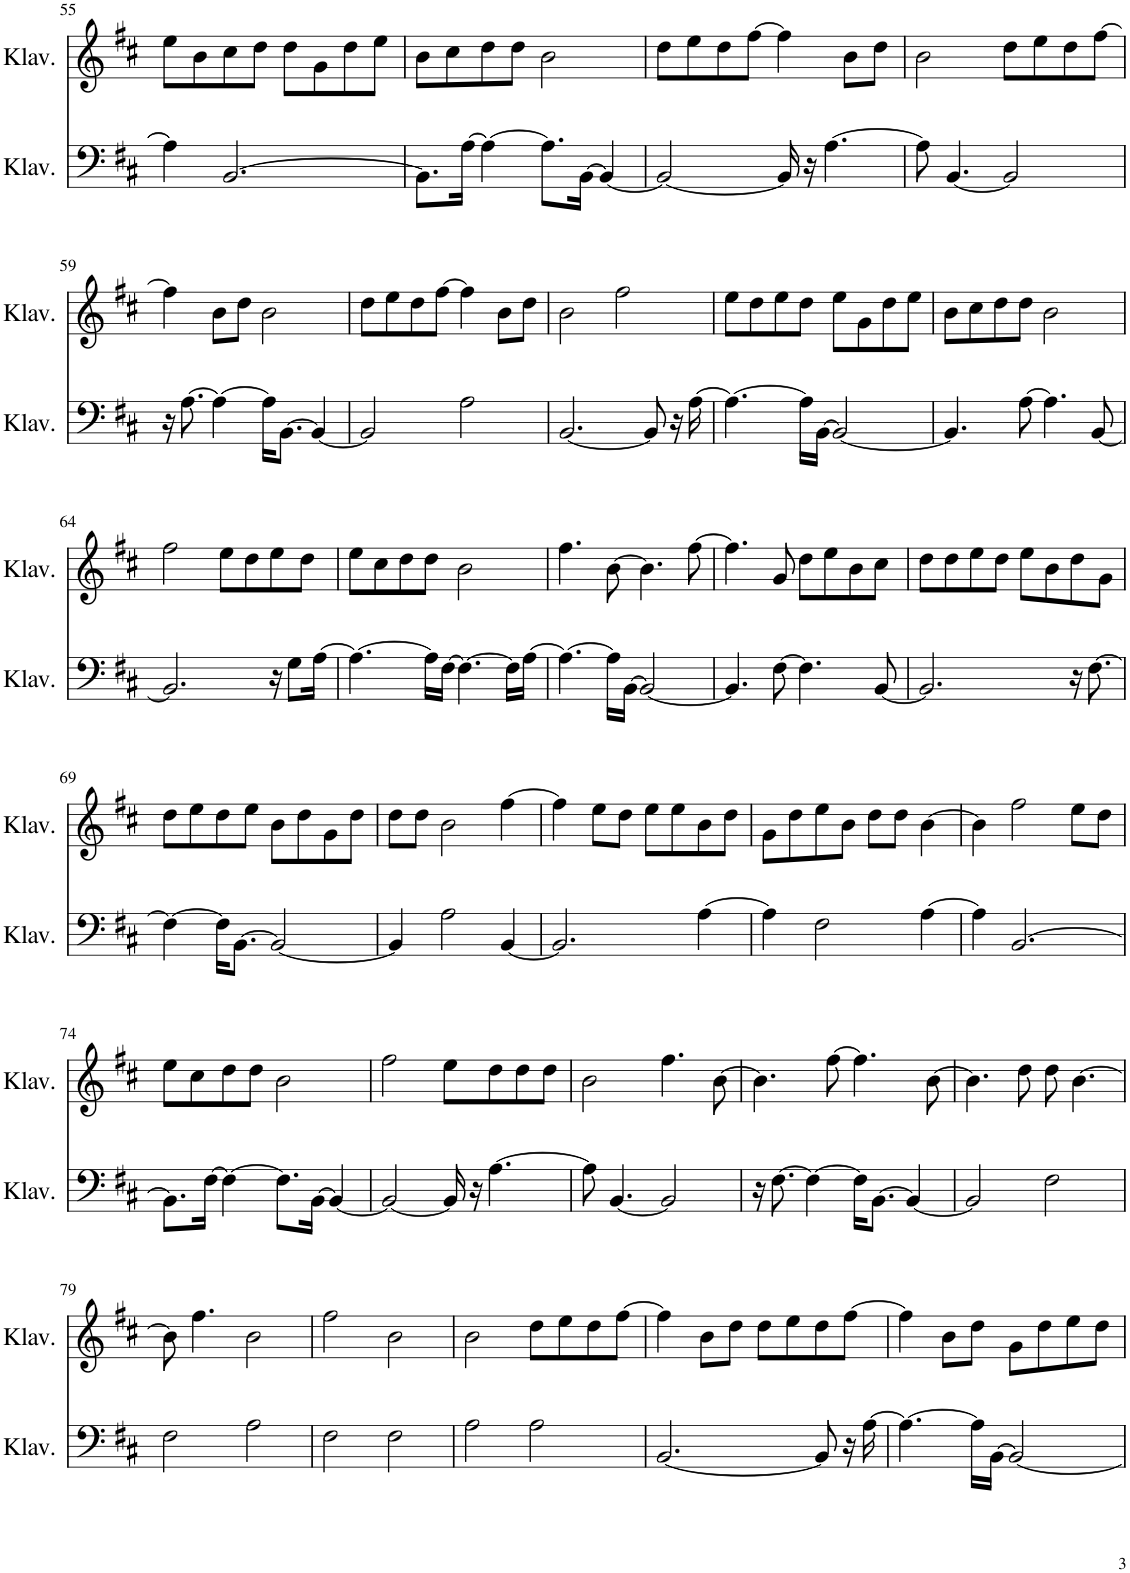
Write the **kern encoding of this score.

**kern	**kern
*part2	*part1
*staff2	*staff1
*I"Klavier	*I"Klavier
*I'Klav.	*I'Klav.
!!LO:PB:g=z
*clefF4	*clefG2
*k[f#c#]	*k[f#c#]
*M4/4	*M4/4
=55	=55
4A\]	8ee\L
.	8b\
[2.BB/	8cc#\
.	8dd\J
.	8dd\L
.	8g\
.	8dd\
.	8ee\J
=56	=56
8.BB\L]	8b\L
.	8cc#\
[16A\Jk	.
4A\_	8dd\
.	8dd\J
8.A\L]	2b\
[16BB\Jk	.
4BB/_	.
=57	=57
2BB/_	8dd\L
.	8ee\
.	8dd\
.	[8ff#\J
16BB/]	4ff#\]
16r	.
[4.A\	.
.	8b\L
.	8dd\J
=58	=58
8A\]	2b\
[4.BB/	.
2BB/]	8dd\L
.	8ee\
.	8dd\
.	[8ff#\J
!!LO:LB:g=z
=59	=59
16r	4ff#\]
[8.A\	.
4A\_	8b\L
.	8dd\J
16A\KL]	2b\
[8.BB\J	.
4BB/_	.
=60	=60
2BB/]	8dd\L
.	8ee\
.	8dd\
.	[8ff#\J
2A\	4ff#\]
.	8b\L
.	8dd\J
=61	=61
[2.BB/	2b\
.	2ff#\
8BB/]	.
16r	.
[16A\	.
=62	=62
4.A\_	8ee\L
.	8dd\
.	8ee\
16A\LL]	8dd\J
[16BB\JJ	.
2BB/_	8ee\L
.	8g\
.	8dd\
.	8ee\J
=63	=63
4.BB/]	8b\L
.	8cc#\
.	8dd\
[8A\	8dd\J
4.A\]	2b\
[8BB/	.
!!LO:LB:g=z
=64	=64
2.BB/]	2ff#\
.	8ee\L
.	8dd\
16r	8ee\
8G\L	.
.	8dd\J
[16A\Jk	.
=65	=65
4.A\_	8ee\L
.	8cc#\
.	8dd\
16A\LL]	8dd\J
[16F#\JJ	.
4.F#\_	2b\
16F#\LL]	.
[16A\JJ	.
=66	=66
4.A\_	4.ff#\
16A\LL]	[8b\
[16BB\JJ	.
2BB/_	4.b\]
.	[8ff#\
=67	=67
4.BB/]	4.ff#\]
[8F#\	8g/
4.F#\]	8dd\L
.	8ee\
.	8b\
[8BB/	8cc#\J
=68	=68
2.BB/]	8dd\L
.	8dd\
.	8ee\
.	8dd\J
.	8ee\L
.	8b\
16r	8dd\
[8.F#\	.
.	8g\J
!!LO:LB:g=z
=69	=69
4F#\_	8dd\L
.	8ee\
16F#\KL]	8dd\
[8.BB\J	.
.	8ee\J
2BB/_	8b\L
.	8dd\
.	8g\
.	8dd\J
=70	=70
4BB/]	8dd\L
.	8dd\J
2A\	2b\
[4BB/	[4ff#\
=71	=71
2.BB/]	4ff#\]
.	8ee\L
.	8dd\J
.	8ee\L
.	8ee\
[4A\	8b\
.	8dd\J
=72	=72
4A\]	8g\L
.	8dd\
2F#\	8ee\
.	8b\J
.	8dd\L
.	8dd\J
[4A\	[4b\
=73	=73
4A\]	4b\]
[2.BB/	2ff#\
.	8ee\L
.	8dd\J
!!LO:LB:g=z
=74	=74
8.BB\L]	8ee\L
.	8cc#\
[16F#\Jk	.
4F#\_	8dd\
.	8dd\J
8.F#\L]	2b\
[16BB\Jk	.
4BB/_	.
=75	=75
2BB/_	2ff#\
16BB/]	8ee\L
16r	.
[4.A\	8dd\
.	8dd\
.	8dd\J
=76	=76
8A\]	2b\
[4.BB/	.
2BB/]	4.ff#\
.	[8b\
=77	=77
16r	4.b\]
[8.F#\	.
4F#\_	.
.	[8ff#\
16F#\KL]	4.ff#\]
[8.BB\J	.
4BB/_	.
.	[8b\
=78	=78
2BB/]	4.b\]
.	8dd\
2F#\	8dd\
.	[4.b\
!!LO:LB:g=z
=79	=79
2F#\	8b\]
.	4.ff#\
2A\	2b\
=80	=80
2F#\	2ff#\
2F#\	2b\
=81	=81
2A\	2b\
2A\	8dd\L
.	8ee\
.	8dd\
.	[8ff#\J
=82	=82
[2.BB/	4ff#\]
.	8b\L
.	8dd\J
.	8dd\L
.	8ee\
8BB/]	8dd\
16r	[8ff#\J
[16A\	.
=83	=83
4.A\_	4ff#\]
.	8b\L
16A\LL]	8dd\J
[16BB\JJ	.
2BB/_	8g\L
.	8dd\
.	8ee\
.	8dd\J
=	=
*-	*-
